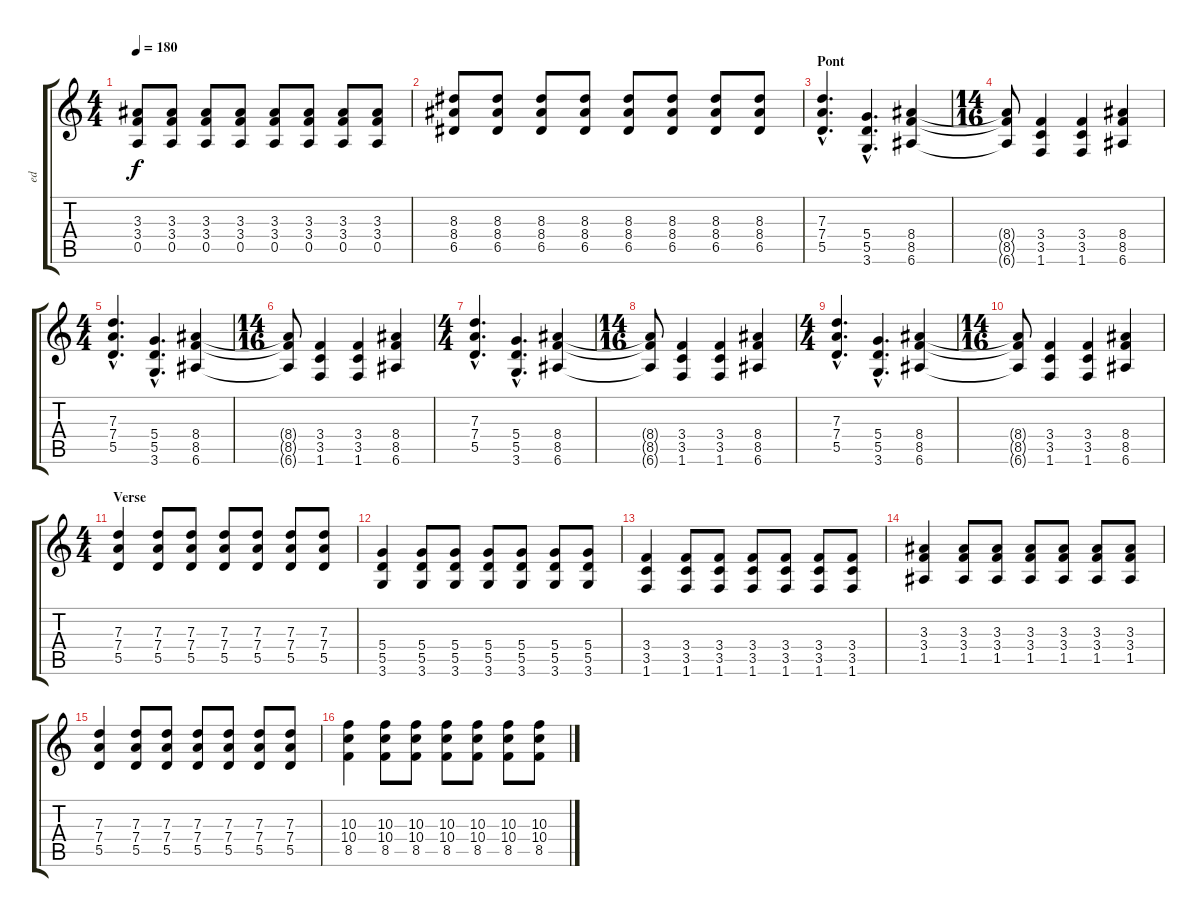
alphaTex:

\track ("ed" "ed") {instrument distortionguitar}
\staff {score tabs}
\tuning (E4 B3 G3 D3 A2 E2) {hide}
\ts (4 4)
\tempo 180
\clef g2
\ks c
(3.3 3.4 0.5).8{dy f} (3.3 3.4 0.5).8 (3.3 3.4 0.5).8 (3.3 3.4 0.5).8 (3.3 3.4 0.5).8 (3.3 3.4 0.5).8 (3.3 3.4 0.5).8 (3.3 3.4 0.5).8 |
(8.3 8.4 6.5).8 (8.3 8.4 6.5).8 (8.3 8.4 6.5).8 (8.3 8.4 6.5).8 (8.3 8.4 6.5).8 (8.3 8.4 6.5).8 (8.3 8.4 6.5).8 (8.3 8.4 6.5).8 |
\section ("" "Pont")
(7.3{hac} 7.4{hac} 5.5{hac}).4{d} (5.4{hac} 5.5{hac} 3.6{hac}).4{d} (8.4 8.5 6.6).4 |
\ts (14 16)
(8.4{t} 8.5{t} 6.6{t}).8 (3.4 3.5 1.6).4 (3.4 3.5 1.6).4 (8.4 8.5 6.6).4 |
\ts (4 4)
(7.3{hac} 7.4{hac} 5.5{hac}).4{d} (5.4{hac} 5.5{hac} 3.6{hac}).4{d} (8.4 8.5 6.6).4 |
\ts (14 16)
(8.4{t} 8.5{t} 6.6{t}).8 (3.4 3.5 1.6).4 (3.4 3.5 1.6).4 (8.4 8.5 6.6).4 |
\ts (4 4)
(7.3{hac} 7.4{hac} 5.5{hac}).4{d} (5.4{hac} 5.5{hac} 3.6{hac}).4{d} (8.4 8.5 6.6).4 |
\ts (14 16)
(8.4{t} 8.5{t} 6.6{t}).8 (3.4 3.5 1.6).4 (3.4 3.5 1.6).4 (8.4 8.5 6.6).4 |
\ts (4 4)
(7.3{hac} 7.4{hac} 5.5{hac}).4{d} (5.4{hac} 5.5{hac} 3.6{hac}).4{d} (8.4 8.5 6.6).4 |
\ts (14 16)
(8.4{t} 8.5{t} 6.6{t}).8 (3.4 3.5 1.6).4 (3.4 3.5 1.6).4 (8.4 8.5 6.6).4 |
\ts (4 4)
\section ("" "Verse")
(7.3 7.4 5.5).4{volume 12 instrument distortionguitar} (7.3 7.4 5.5).8 (7.3 7.4 5.5).8 (7.3 7.4 5.5).8 (7.3 7.4 5.5).8 (7.3 7.4 5.5).8 (7.3 7.4 5.5).8 |
(5.4 5.5 3.6).4 (5.4 5.5 3.6).8 (5.4 5.5 3.6).8 (5.4 5.5 3.6).8 (5.4 5.5 3.6).8 (5.4 5.5 3.6).8 (5.4 5.5 3.6).8 |
(3.4 3.5 1.6).4 (3.4 3.5 1.6).8 (3.4 3.5 1.6).8 (3.4 3.5 1.6).8 (3.4 3.5 1.6).8 (3.4 3.5 1.6).8 (3.4 3.5 1.6).8 |
(3.3 3.4 1.5).4 (3.3 3.4 1.5).8 (3.3 3.4 1.5).8 (3.3 3.4 1.5).8 (3.3 3.4 1.5).8 (3.3 3.4 1.5).8 (3.3 3.4 1.5).8 |
(7.3 7.4 5.5).4 (7.3 7.4 5.5).8 (7.3 7.4 5.5).8 (7.3 7.4 5.5).8 (7.3 7.4 5.5).8 (7.3 7.4 5.5).8 (7.3 7.4 5.5).8 |
(10.3 10.4 8.5).4 (10.3 10.4 8.5).8 (10.3 10.4 8.5).8 (10.3 10.4 8.5).8 (10.3 10.4 8.5).8 (10.3 10.4 8.5).8 (10.3 10.4 8.5).8
